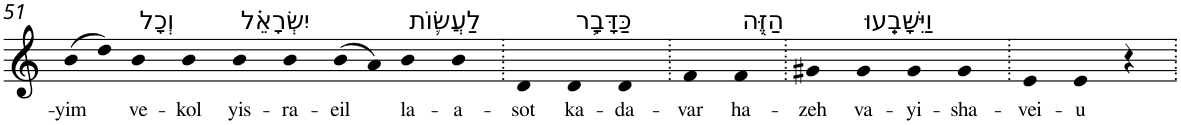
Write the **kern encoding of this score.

**kern	**text
*part1	*part1
*staff1	*staff1
*I"Piano	*
*I'Pno	*
!!LO:PB:g=z
*clefG2	*
*k[]	*
=51	=51
!	!LO:LY:b
(>8b	-yim
8dd)	.
!LO:TX:a:t=וְכָל	!
!	!LO:LY:b
4b	ve-
!	!LO:LY:b
4b	-kol
!LO:TX:a:t=יִשְׂרָאֵ֗ל	!
!	!LO:LY:b
4b	yis-
!	!LO:LY:b
4b	-ra-
!	!LO:LY:b
(>8b	-eil
8a)	.
!LO:TX:a:t=לַעֲשׂ֛וֹת	!
!	!LO:LY:b
4b	la-
!	!LO:LY:b
4b	-a-
=52.	=52.
!	!LO:LY:b
4d	-sot
!LO:TX:a:t=כַּדָּבָ֥ר	!
!	!LO:LY:b
4d	ka-
!	!LO:LY:b
4d	-da-
=53.	=53.
!	!LO:LY:b
4f	-var
!LO:TX:a:t=הַזֶּ֖ה	!
!	!LO:LY:b
4f	ha-
=54.	=54.
!	!LO:LY:b
4g#X	-zeh
!LO:TX:a:t=וַיִּשָּׁבֵֽעוּ	!
!	!LO:LY:b
4g#	va-
!	!LO:LY:b
4g#	-yi-
!	!LO:LY:b
4g#	-sha-
=55.	=55.
!	!LO:LY:b
4e	-vei-
!	!LO:LY:b
4e	-u
4r	.
=.	=.
*-	*-
